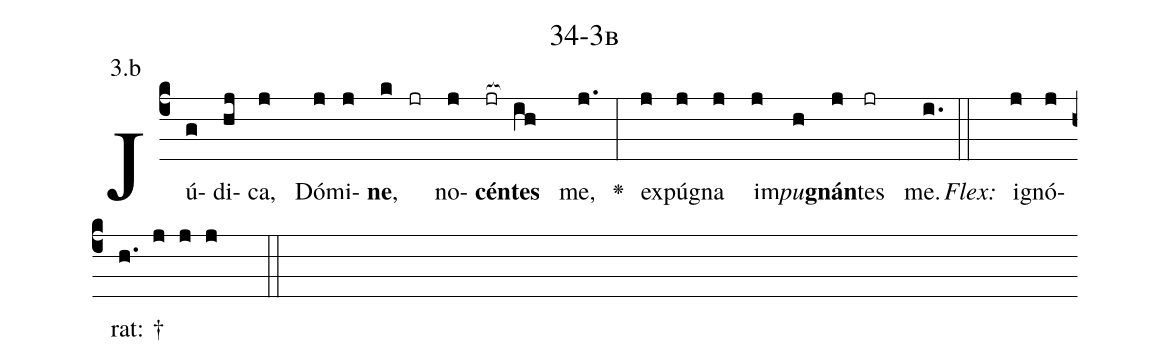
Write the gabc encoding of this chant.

name: 34-3b;
annotation: 3.b;
%%
(c4)Jú(g)di(hj)ca,(j) Dó(j)mi(j)<b>ne</b>,(k jr) no(j)<b>cén</b>(jr[ocb:1{])<b>tes</b>(ih[ocb:0}]) me,(j.) <v>\greheightstar</v>(:) ex(j)pú(j)gna(j) im(j)<i>pu</i>(h)<b>gnán</b>(j)tes(jr) me.(i.) (::)
<i>Flex:</i>()  i(j)gnó(j)rat: †(h. j j j  ::)

%E(j) u(j) o(j) u(h) a(j) e.(i.) (::)
